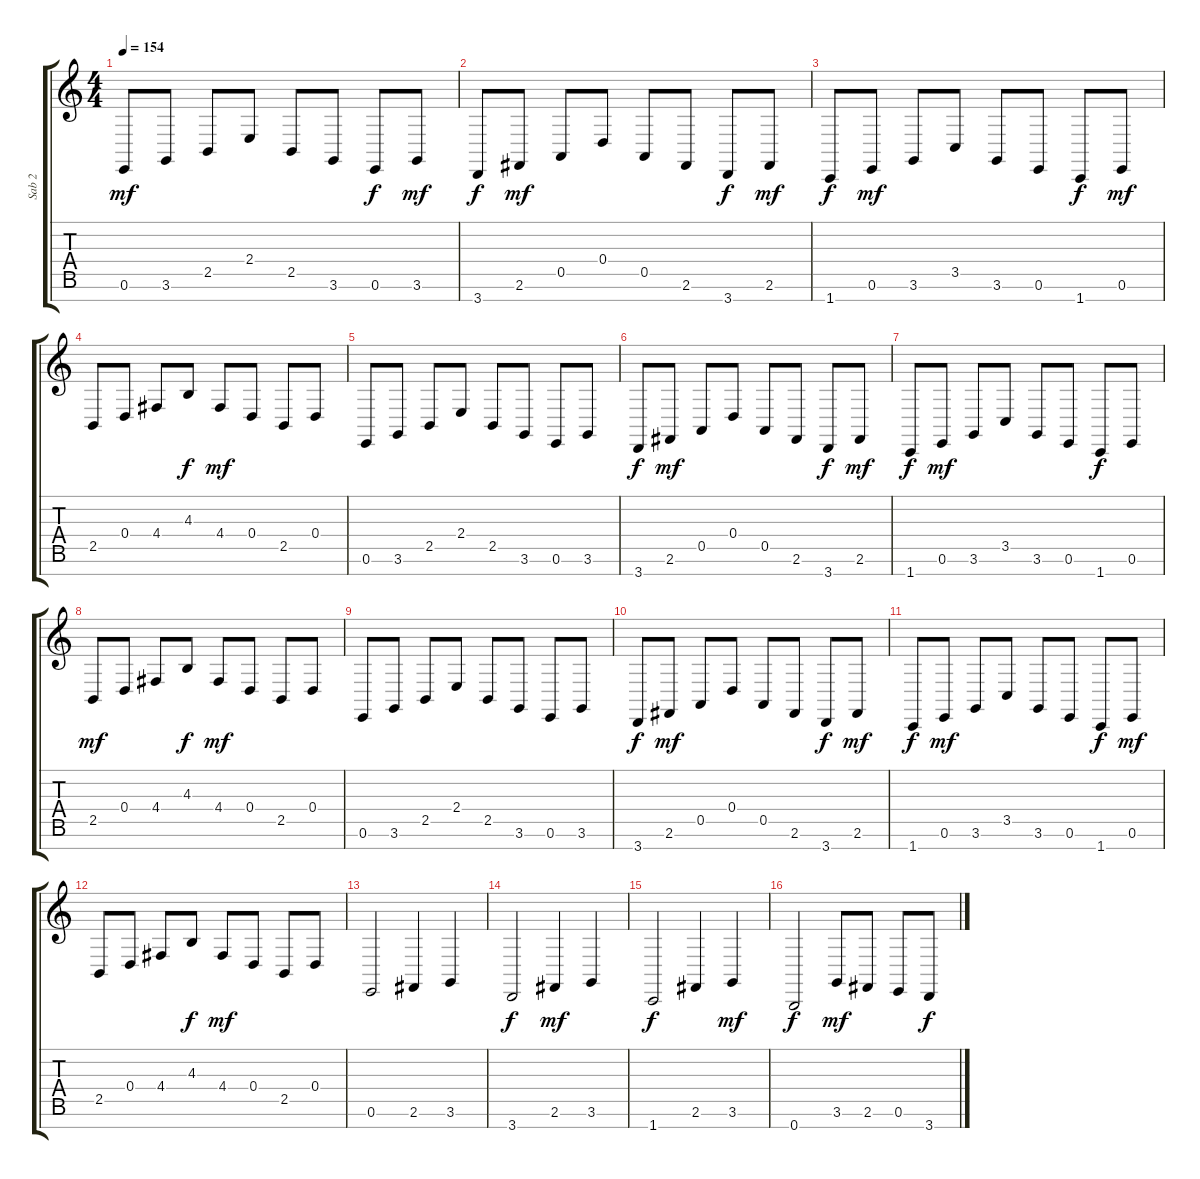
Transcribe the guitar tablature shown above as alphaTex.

\track ("Sab 2" "Sab 2") {instrument stringensemble1}
\staff {score tabs}
\tuning (E4 B3 G3 D3 A2 E2 B1) {hide}
\ts (4 4)
\tempo 154
\clef g2
\ks c
0.6.8{dy mf} 3.6.8 2.5.8 2.4.8 2.5.8 3.6.8 0.6.8{dy f} 3.6.8{dy mf} |
3.7.8{dy f} 2.6.8{dy mf} 0.5.8 0.4.8 0.5.8 2.6.8 3.7.8{dy f} 2.6.8{dy mf} |
1.7.8{dy f} 0.6.8{dy mf} 3.6.8 3.5.8 3.6.8 0.6.8 1.7.8{dy f} 0.6.8{dy mf} |
2.5.8 0.4.8 4.4.8 4.3.8{dy f} 4.4.8{dy mf} 0.4.8 2.5.8 0.4.8 |
0.6.8 3.6.8 2.5.8 2.4.8 2.5.8 3.6.8 0.6.8 3.6.8 |
3.7.8{dy f} 2.6.8{dy mf} 0.5.8 0.4.8 0.5.8 2.6.8 3.7.8{dy f} 2.6.8{dy mf} |
1.7.8{dy f} 0.6.8{dy mf} 3.6.8 3.5.8 3.6.8 0.6.8 1.7.8{dy f} 0.6.8 |
2.5.8{dy mf} 0.4.8 4.4.8 4.3.8{dy f} 4.4.8{dy mf} 0.4.8 2.5.8 0.4.8 |
0.6.8 3.6.8 2.5.8 2.4.8 2.5.8 3.6.8 0.6.8 3.6.8 |
3.7.8{dy f} 2.6.8{dy mf} 0.5.8 0.4.8 0.5.8 2.6.8 3.7.8{dy f} 2.6.8{dy mf} |
1.7.8{dy f} 0.6.8{dy mf} 3.6.8 3.5.8 3.6.8 0.6.8 1.7.8{dy f} 0.6.8{dy mf} |
2.5.8 0.4.8 4.4.8 4.3.8{dy f} 4.4.8{dy mf} 0.4.8 2.5.8 0.4.8 |
0.6.2 2.6.4 3.6.4 |
3.7.2{dy f} 2.6.4{dy mf} 3.6.4 |
1.7.2{dy f} 2.6.4 3.6.4{dy mf} |
0.7.2{dy f} 3.6.8{dy mf} 2.6.8 0.6.8 3.7.8{dy f}
